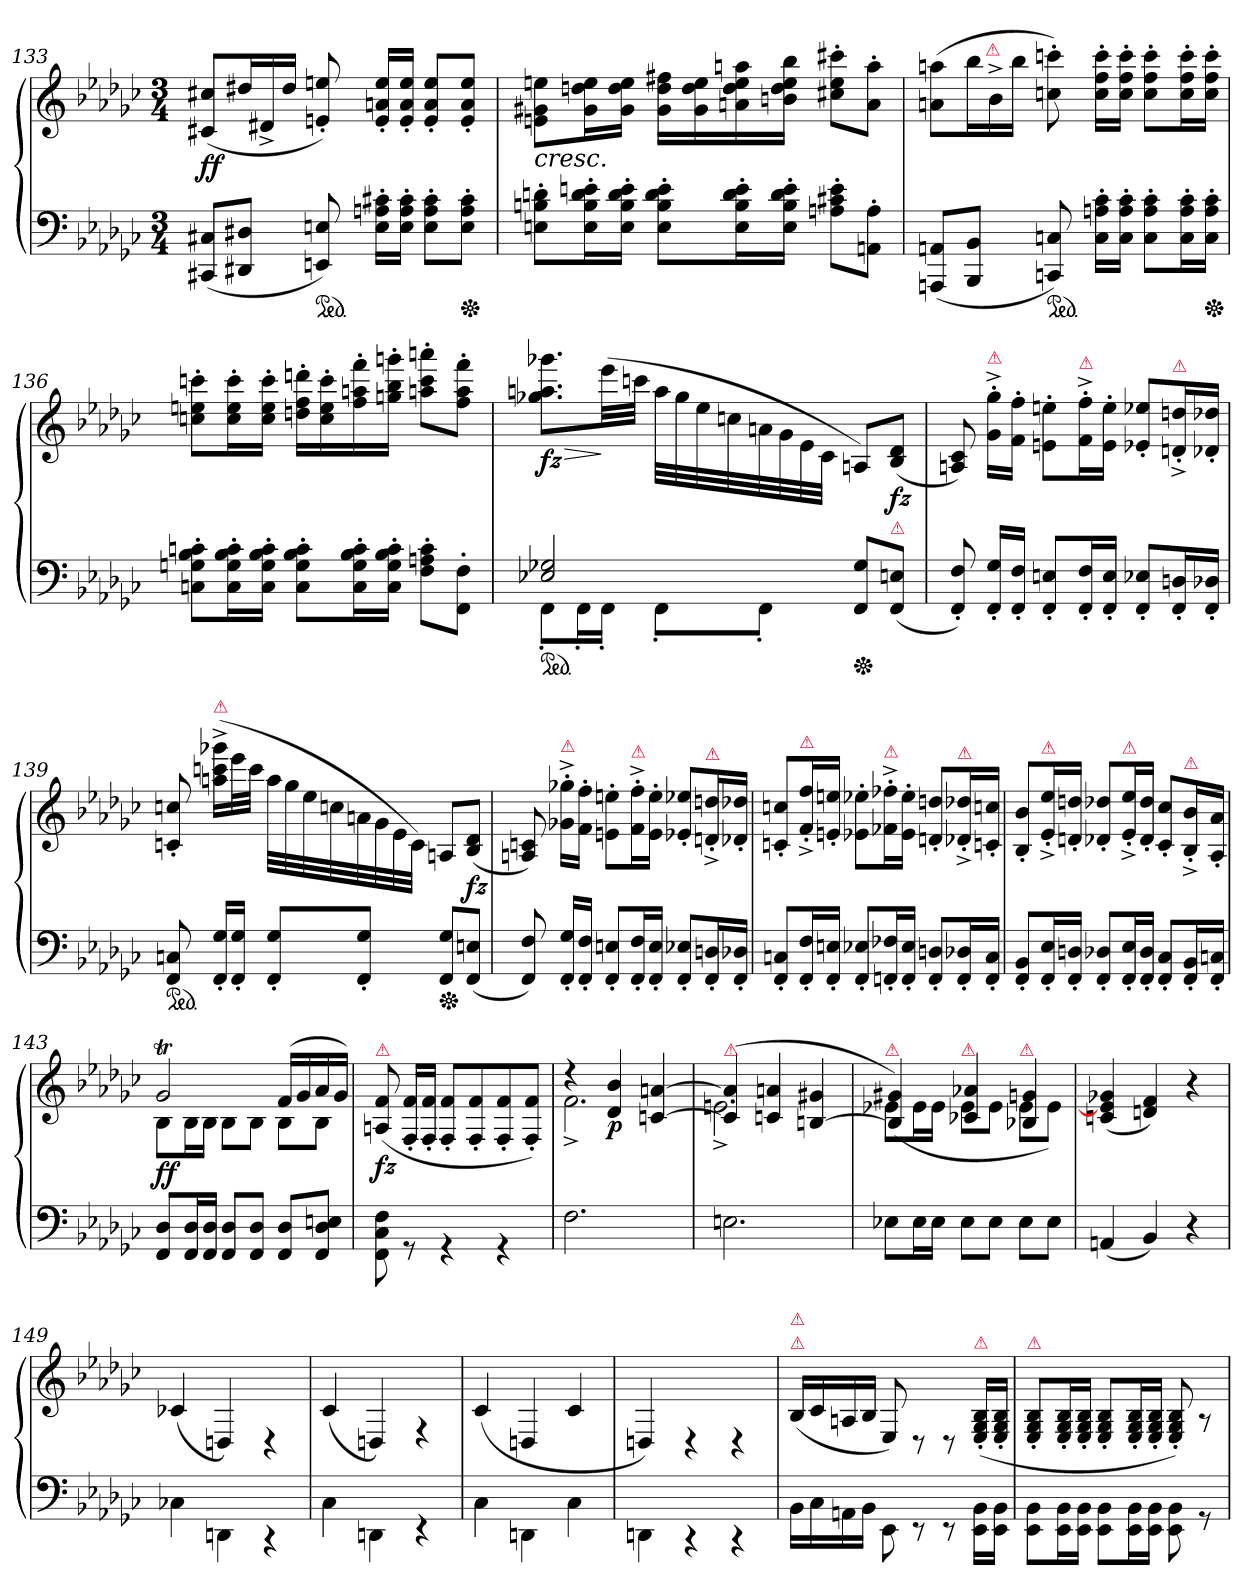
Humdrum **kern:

**kern	**kern	**dynam
*part1	*part1	*part1
*staff2	*staff1	*staff1/2
*clefF4	*clefG2	*
*k[b-e-a-d-g-c-]	*k[b-e-a-d-g-c-]	*
*M3/4	*M3/4	*
=133	=133	=133
!	!	!LO:DY:b
(<8CC#X 8C#XL	(>8c#X 8cc#XL	ff
*	*Xtuplet	*
8DD#X 8D#XJ	24dd#XL	.
.	24d#X^<	.
.	24dd#JJ	.
*ped	*	*
8EEn 8En)	8en' 8een')	.
16E' 16An' 16c#X'LL	16e' 16an' 16ee'LL	.
16E' 16A' 16c#'JJ	16e' 16a' 16ee'JJ	.
8E' 8A' 8c#'L	8e' 8a' 8ee'L	.
*Xped	*	*
8E' 8A' 8c#'J	8e' 8a' 8ee'J	.
=134	=134	=134
!	!LO:TX:b:i:t=cresc.	!
8En'> 8Bn'> 8dn'>L	8en\ 8g#X\ 8een\L	.
16E' 16B' 16d' 16en'L	16g# 16ddn 16eeL	.
16E' 16B' 16d' 16e'JJ	16g# 16dd 16eeJJ	.
8E' 8B' 8d' 8e'L	16g# 16dd 16ff#XLL	.
.	16g# 16dd 16ee	.
16E' 16B' 16d' 16e'L	16an 16dd 16ee 16aan	.
16E' 16B' 16d' 16e'JJ	16bn 16dd 16ee 16bb-JJ	.
8An' 8c#X' 8e'L	8cc#X' 8ee' 8ccc#X'L	.
8AAn' 8A'J	8a' 8aa'J	.
=135	=135	=135
(<8AAAn 8AAnL	(>8an 8aanL	.
8BBB- 8BB-J	24bb-L	.
!	!LO:TX:a:color=crimson:t=⚠	!
.	24b-^<	.
.	24bb-JJ	.
*ped	*	*
8CCn 8Cn)	8ccn' 8cccn')	.
16C' 16An' 16c-'LL	16cc' 16ff' 16ccc'LL	.
16C' 16A' 16c-'JJ	16cc' 16ff' 16ccc'JJ	.
8C' 8A' 8c-'L	8cc' 8ff' 8ccc'L	.
16C' 16A' 16c-'L	16cc' 16ff' 16ccc'L	.
*Xped	*	*
16C' 16A' 16c-'JJ	16cc' 16ff' 16ccc'JJ	.
=136	=136	=136
8Cn' 8Gn' 8B-' 8cn'L	8ccn' 8een' 8cccn'L	.
16C' 16G' 16B-' 16c'L	16cc' 16ee' 16ccc'L	.
16C' 16G' 16B-' 16c'JJ	16cc' 16ee' 16ccc'JJ	.
8C' 8G' 8B-' 8c'L	16ddn' 16ff' 16dddn'LL	.
.	16cc' 16ee' 16ccc'	.
16C' 16G' 16B-' 16c'L	16ff' 16aan' 16fff'	.
16C' 16G' 16B-' 16c'JJ	16ggn' 16bb-' 16gggn'JJ	.
8F' 8An' 8c'L	8aan' 8ccc' 8aaan'L	.
8FF' 8F'J	8ff' 8aa' 8fff'J	.
=137	=137	=137
*^	*	*
!	!	!	!LO:HP:b
!	!	!	!LO:DY:n=1:b
*ped	*	*	*
2E-X 2G-X	8FF'>L	8.gg-X 8.aan 8.ggg-XL	> fz
.	16FF'>L	.	.
.	16FF'>JJ	(>32eee-LL	]
.	.	32cccnJJJ	.
.	8FF'>L	32aaLLL	.
.	.	32gg-	.
.	.	32ee-	.
.	.	32ccn	.
.	8FF'>J	32an	.
.	.	32g-	.
.	.	32e-	.
.	.	32c-JJJ	.
*Xped	*	*	*
4ryy	8FF/ 8G-/L	8AnL)	.
!	!LO:TX:a:color=crimson:t=⚠	!	!
!	!	!	!LO:DY:n=2:b
.	(>8FF 8EnJ	(<8B- 8d-J	fz
*v	*v	*	*
=138	=138	=138
8FF'< 8F'<)	8An 8c-)	.
!	!LO:TX:a:color=crimson:t=⚠	!
16FF' 16G-'LL	16g-'^< 16gg-'^<LL	.
16FF' 16F'JJ	16f' 16ff'JJ	.
8FF' 8En'L	8en'\ 8een'\L	.
!	!LO:TX:a:color=crimson:t=⚠	!
16FF' 16F'L	16f'^<\ 16ff'^<\L	.
16FF' 16E'JJ	16e'\ 16ee'\JJ	.
8FF' 8E-X'L	8e-X'/ 8ee-X'/L	.
!	!LO:TX:a:color=crimson:t=⚠	!
16FF' 16Dn'L	16dn'^</ 16ddn'^</L	.
16FF' 16D-X'JJ	16d-X'/ 16dd-X'/JJ	.
=139	=139	=139
*ped	*	*
8FF 8Cn	8cn' 8ccn'	.
!	!LO:TX:a:color=crimson:t=⚠	!
16FF' 16G-'LL	(>16aan^< 16cccn^< 16ggg-X^<LL	.
16FF' 16G-'JJ	32eee-L	.
.	32cccJJJ	.
8FF' 8G-'L	32aa\LLL	.
.	32gg-\	.
.	32ee-\	.
.	32ccn\	.
8FF' 8G-'J	32an\	.
.	32g-\	.
.	32e-\	.
.	32c\JJJ)	.
*Xped	*	*
8FF 8G-L	8AnL	.
!	!	!LO:DY:b
(<8FF 8EnJ	(<8B- 8d-J	fz
=140	=140	=140
8FF 8F)	8An 8cn)	.
!	!LO:TX:a:color=crimson:t=⚠	!
16FF' 16G-'LL	16g-X'^< 16gg-X'^<LL	.
16FF' 16F'JJ	16f' 16ff'JJ	.
8FF' 8En'L	8en'\ 8een'\L	.
!	!LO:TX:a:color=crimson:t=⚠	!
16FF' 16F'L	16f'^<\ 16ff'^<\L	.
16FF' 16E'JJ	16e'\ 16ee'\JJ	.
8FF' 8E-X'L	8e-X'/ 8ee-X'/L	.
!	!LO:TX:a:color=crimson:t=⚠	!
16FF' 16Dn'L	16dn'^</ 16ddn'^</L	.
16FF' 16D-X'JJ	16d-X'/ 16dd-X'/JJ	.
=141	=141	=141
8FF' 8Cn'L	8cn' 8ccn'L	.
!	!LO:TX:a:color=crimson:t=⚠	!
16FF' 16F'L	16f'^< 16ff'^<L	.
16FF' 16En'JJ	16en' 16een'JJ	.
8FF' 8E-X'L	8e-X' 8ee-X'L	.
!	!LO:TX:a:color=crimson:t=⚠	!
16FFn' 16F-X'L	16f-X'^< 16ff-X'^<L	.
16FF' 16E-'JJ	16e-' 16ee-'JJ	.
8FF' 8Dn'L	8dn' 8ddn'L	.
!	!LO:TX:a:color=crimson:t=⚠	!
16FF' 16D-X'L	16d-X'^< 16dd-X'^<L	.
16FF' 16C'JJ	16cn' 16ccn'JJ	.
=142	=142	=142
8FF' 8BB-'L	8B-' 8b-'L	.
!	!LO:TX:a:color=crimson:t=⚠	!
16FF' 16E-'L	16e-'^< 16ee-'^<L	.
16FF' 16Dn'JJ	16dn' 16ddn'JJ	.
8FF' 8D-X'L	8d-X' 8dd-X'L	.
!	!LO:TX:a:color=crimson:t=⚠	!
16FF' 16E-'L	16e-'^< 16ee-'^<L	.
16FF' 16D-'JJ	16d-' 16dd-'JJ	.
8FF' 8C-'L	8c-' 8cc-'L	.
!	!LO:TX:a:color=crimson:t=⚠	!
16FF' 16BB-'L	16B-'^< 16b-'^<L	.
16FF' 16Cn'JJ	16A-' 16a-'JJ	.
=143	=143	=143
*	*^	*
!	!	!	!LO:DY:b
8FF 8D-L	2g-T	8B-L	ff
16FF 16D-L	.	16B-L	.
16FF 16D-JJ	.	16B-JJ	.
8FF 8D-L	.	8B-L	.
8FF 8D-J	.	8B-J	.
8FF 8D-L	(>16fLL	8B-L	.
.	16g-	.	.
8FF 8D- 8EnJ	16a-	8B-J	.
.	16g-JJ)	.	.
*	*v	*v	*
=144	=144	=144
!	!LO:TX:a:color=crimson:t=⚠	!
!	!	!LO:DY:b
8FF\ 8C-\ 8F\	(>8An/ 8f/	fz
8rGG	16F'>/ 16f'>/LL	.
.	16F'>/ 16f'>/JJ	.
4rGG	8F'>/ 8f'>/L	.
.	8F'>/ 8f'>/	.
4rGG	8F'>/ 8f'>/	.
.	8F'>/ 8f'>/J)	.
=145	=145	=145
*	*^	*
2.F	4rdd	2.f^<	.
!	!	!	!LO:DY:b
.	4d- 4b-	.	p
.	[4cn [4an	.	.
=146	=146	=146	=146
!	!LO:TX:a:color=crimson:t=⚠	!	!
2.En	(>4cn] 4an]	2.en^<	.
.	4c 4a	.	.
.	[4Bn 4g#X	.	.
=147	=147	=147	=147
!	!LO:TX:a:color=crimson:t=⚠	!	!
8E-XL	8e-X\L	(>4Bn]/ 4g#X/)	.
16E-L	16e-\L	.	.
16E-JJ	16e-\JJ	.	.
!	!LO:TX:a:color=crimson:t=⚠	!	!
8E-L	8e-\L	4c-X/ 4a-X/	.
8E-J	8e-\J	.	.
!	!LO:TX:a:color=crimson:t=⚠	!	!
8E-L	8e-\L	4B-X/ 4gn/	.
8E-J	8e-\J)	.	.
*	*v	*v	*
=148	=148	=148
(<4AAn	(<4cn 4e-] 4g-X	.
4BB-)	4dn 4f)	.
4r	4r	.
=149	=149	=149
4C-X\	(>4c-X/	.
4DDn\	4Dn/)	.
4rCC	4rD	.
=150	=150	=150
4C-\	(>4c-/	.
4DDn\	4Dn/)	.
4rEE	4rF	.
=151	=151	=151
4C-\	(>4c-/	.
4DDn\	4Dn/	.
4C-\	4c-/	.
=152	=152	=152
4DDn\	4Dn/)	.
4rCC	4rD	.
4rCC	4rD	.
=153	=153	=153
!	!LO:TX:a:i:color=crimson:t=⚠	!
!	!LO:TX:a:color=crimson:t=⚠	!
16BB-\LL	(>16B-/LL	.
16C-\	16c-/	.
16AAn\	16An/	.
16BB-\JJ	16B-/JJ	.
8EE-\	8E-/)	.
8rEE	8rD	.
8rEE	8rD	.
!	!LO:TX:a:color=crimson:t=⚠	!
16EE-\ 16BB-\LL	(>16E-'>/ 16G-'>/ 16B-'>/LL	.
16EE-\ 16BB-\JJ	16E-'>/ 16G-'>/ 16B-'>/JJ	.
=154	=154	=154
!	!LO:TX:a:i:color=crimson:t=⚠	!
8EE-\ 8BB-\L	8E-'>/ 8G-'>/ 8B-'>/L	.
16EE-\ 16BB-\L	16E-'>/ 16G-'>/ 16B-'>/L	.
16EE-\ 16BB-\JJ	16E-'>/ 16G-'>/ 16B-'>/JJ	.
8EE-\ 8BB-\L	8E-'>/ 8G-'>/ 8B-'>/L	.
16EE-\ 16BB-\L	16E-'>/ 16G-'>/ 16B-'>/L	.
16EE-\ 16BB-\JJ	16E-'>/ 16G-'>/ 16B-'>/JJ	.
8EE-\ 8BB-\	8E-'>/ 8G-'>/ 8B-'>/)	.
8rGG	8rA	.
=	=	=
*-	*-	*-
